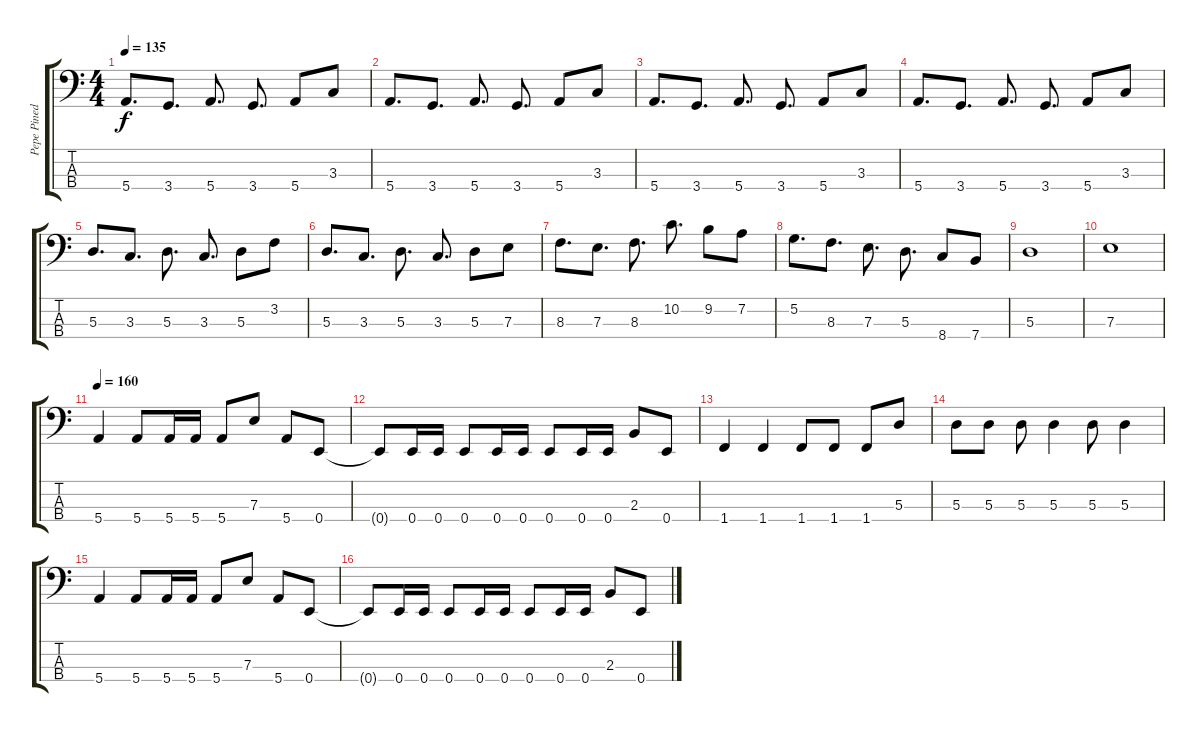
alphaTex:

\track ("Pepe Pineda" "Pepe Pined") {instrument electricbasspick}
\staff {score tabs}
\tuning (G2 D2 A1 E1) {hide}
\ts (4 4)
\tempo 135
\clef f4
\ks c
5.4.8{d dy f} 3.4.8{d} 5.4.8{d} 3.4.8{d} 5.4.8 3.3.8 |
5.4.8{d} 3.4.8{d} 5.4.8{d} 3.4.8{d} 5.4.8 3.3.8 |
5.4.8{d} 3.4.8{d} 5.4.8{d} 3.4.8{d} 5.4.8 3.3.8 |
5.4.8{d} 3.4.8{d} 5.4.8{d} 3.4.8{d} 5.4.8 3.3.8 |
5.3.8{d} 3.3.8{d} 5.3.8{d} 3.3.8{d} 5.3.8 3.2.8 |
5.3.8{d} 3.3.8{d} 5.3.8{d} 3.3.8{d} 5.3.8 7.3.8 |
8.3.8{d} 7.3.8{d} 8.3.8{d} 10.2.8{d} 9.2.8 7.2.8 |
5.2.8{d} 8.3.8{d} 7.3.8{d} 5.3.8{d} 8.4.8 7.4.8 |
5.3.1 |
7.3.1 |
\tempo 160
5.4.4 5.4.8 5.4.16 5.4.16 5.4.8 7.3.8 5.4.8 0.4.8 |
0.4{t}.8 0.4.16 0.4.16 0.4.8 0.4.16 0.4.16 0.4.8 0.4.16 0.4.16 2.3.8 0.4.8 |
1.4.4 1.4.4 1.4.8 1.4.8 1.4.8 5.3.8 |
5.3.8 5.3.8 5.3.8 5.3.4 5.3.8 5.3.4 |
5.4.4 5.4.8 5.4.16 5.4.16 5.4.8 7.3.8 5.4.8 0.4.8 |
0.4{t}.8 0.4.16 0.4.16 0.4.8 0.4.16 0.4.16 0.4.8 0.4.16 0.4.16 2.3.8 0.4.8
